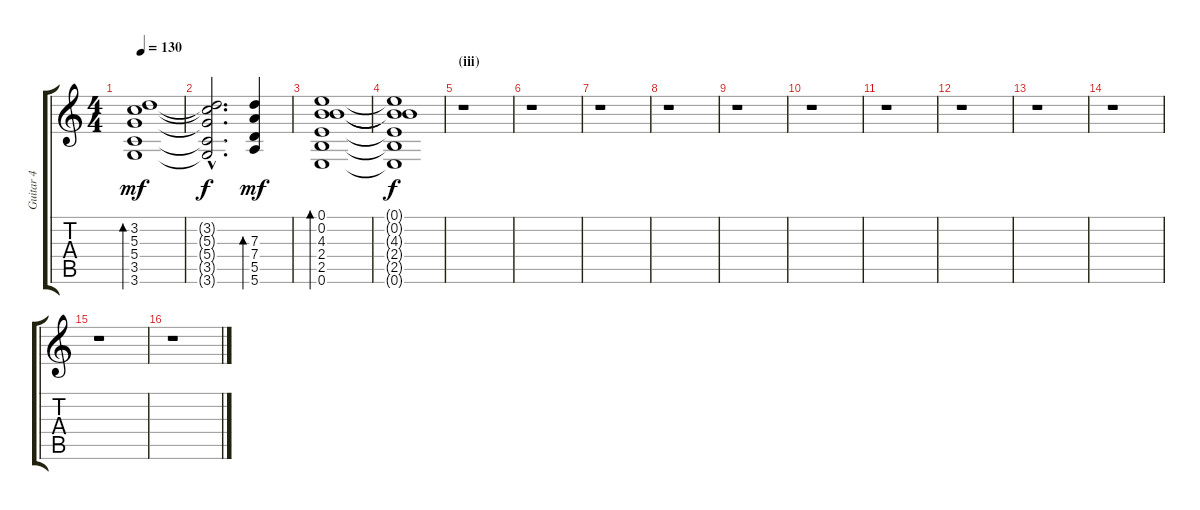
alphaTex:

\track ("Guitar 4" "Guitar 4") {instrument distortionguitar}
\staff {score tabs}
\tuning (E4 B3 G3 D3 A2 E2) {hide}
\ts (4 4)
\tempo 130
\clef g2
\ks c
(3.2 5.3 5.4 3.5 3.6).1{bd 120 dy mf} |
(3.2{hac t} 5.3{hac t} 5.4{hac t} 3.5{hac t} 3.6{hac t}).2{d dy f} (7.3 7.4 5.5 5.6).4{bd 30 dy mf} |
(0.1 0.2 4.3 2.4 2.5 0.6).1{bd 120} |
(0.1{t} 0.2{t} 4.3{t} 2.4{t} 2.5{t} 0.6{t}).1{dy f} |
\section ("" "(iii)")
r.1 |
r.1 |
r.1 |
r.1 |
r.1 |
r.1 |
r.1 |
r.1 |
r.1 |
r.1 |
r.1 |
r.1
